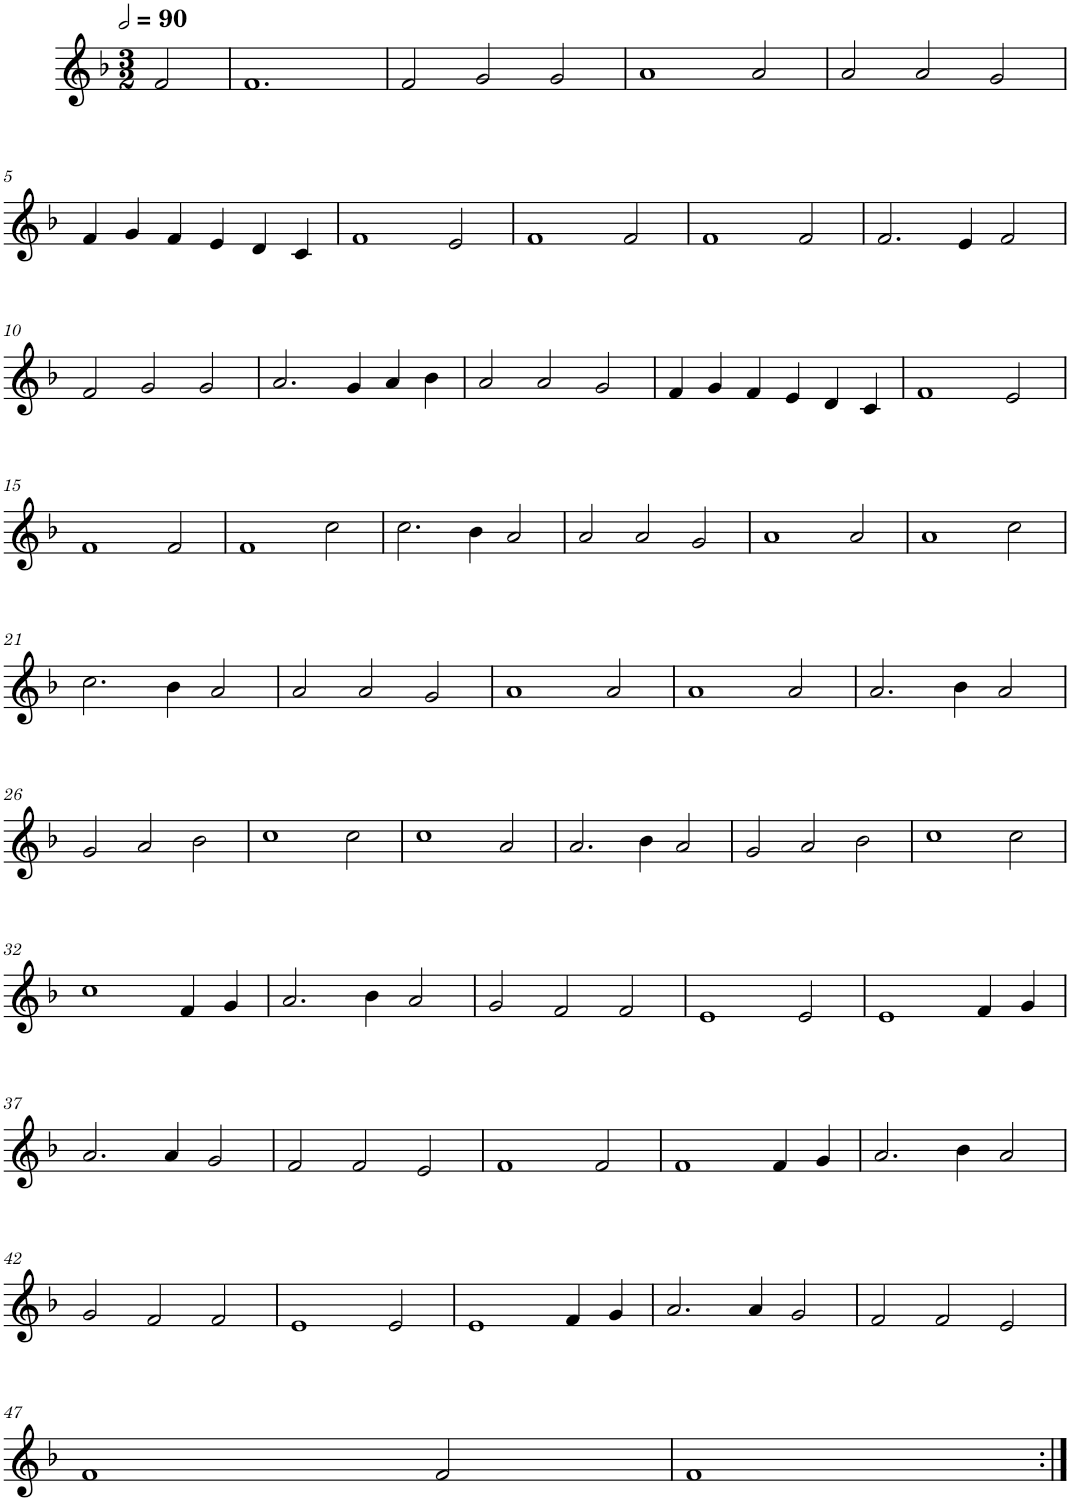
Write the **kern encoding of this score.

**kern
*part1
*staff1
*I"Quatre parties
*clefG2
*k[b-]
*M3/2
*MM180
=
2f/
=1
1.f
=2
2f/
2g/
2g/
=3
1a
2a/
=4
2a/
2a/
2g/
!!LO:LB:g=z
=5
4f/
4g/
4f/
4e/
4d/
4c/
=6
1f
2e/
=7
1f
2f/
=8
1f
2f/
=9
2.f/
4e/
2f/
!!LO:LB:g=z
=10
2f/
2g/
2g/
=11
2.a/
4g/
4a/
4b-\
=12
2a/
2a/
2g/
=13
4f/
4g/
4f/
4e/
4d/
4c/
=14
1f
2e/
!!LO:LB:g=z
=15
1f
2f/
=16
1f
2cc\
=17
2.cc\
4b-\
2a/
=18
2a/
2a/
2g/
=19
1a
2a/
=20
1a
2cc\
!!LO:LB:g=z
=21
2.cc\
4b-\
2a/
=22
2a/
2a/
2g/
=23
1a
2a/
=24
1a
2a/
=25
2.a/
4b-\
2a/
!!LO:LB:g=z
=26
2g/
2a/
2b-\
=27
1cc
2cc\
=28
1cc
2a/
=29
2.a/
4b-\
2a/
=30
2g/
2a/
2b-\
=31
1cc
2cc\
!!LO:LB:g=z
=32
1cc
4f/
4g/
=33
2.a/
4b-\
2a/
=34
2g/
2f/
2f/
=35
1e
2e/
=36
1e
4f/
4g/
!!LO:LB:g=z
=37
2.a/
4a/
2g/
=38
2f/
2f/
2e/
=39
1f
2f/
=40
1f
4f/
4g/
=41
2.a/
4b-\
2a/
!!LO:LB:g=z
=42
2g/
2f/
2f/
=43
1e
2e/
=44
1e
4f/
4g/
=45
2.a/
4a/
2g/
=46
2f/
2f/
2e/
!!LO:LB:g=z
=47
1f
2f/
=48
1f
=:|!
*-
